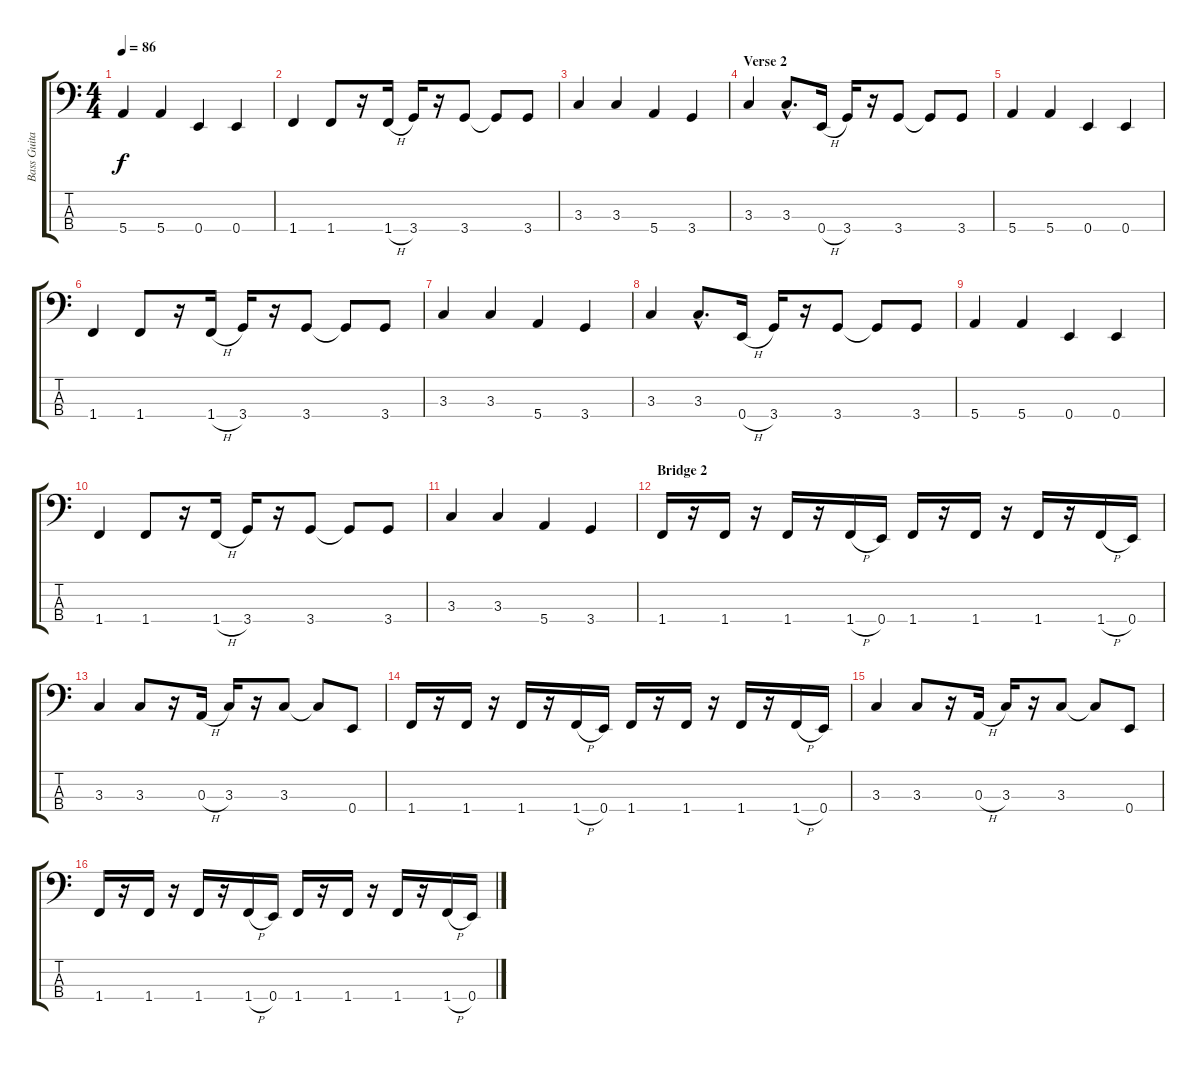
\track ("Bass Guitar" "Bass Guita") {instrument electricbasspick}
\staff {score tabs}
\tuning (G2 D2 A1 E1) {hide}
\ts (4 4)
\tempo 86
\clef f4
\ks c
5.4.4{dy f} 5.4.4 0.4.4 0.4.4 |
1.4.4 1.4.8 r.16 1.4{h}.16 3.4.16 r.16 3.4.8 3.4{t}.8 3.4.8 |
3.3.4 3.3.4 5.4.4 3.4.4 |
\section ("" "Verse 2")
3.3.4 3.3{hac}.8{d} 0.4{h}.16 3.4.16 r.16 3.4.8 3.4{t}.8 3.4.8 |
5.4.4 5.4.4 0.4.4 0.4.4 |
1.4.4 1.4.8 r.16 1.4{h}.16 3.4.16 r.16 3.4.8 3.4{t}.8 3.4.8 |
3.3.4 3.3.4 5.4.4 3.4.4 |
3.3.4 3.3{hac}.8{d} 0.4{h}.16 3.4.16 r.16 3.4.8 3.4{t}.8 3.4.8 |
5.4.4 5.4.4 0.4.4 0.4.4 |
1.4.4 1.4.8 r.16 1.4{h}.16 3.4.16 r.16 3.4.8 3.4{t}.8 3.4.8 |
3.3.4 3.3.4 5.4.4 3.4.4 |
\section ("" "Bridge 2")
1.4.16 r.16 1.4.16 r.16 1.4.16 r.16 1.4{h}.16 0.4.16 1.4.16 r.16 1.4.16 r.16 1.4.16 r.16 1.4{h}.16 0.4.16 |
3.3.4 3.3.8 r.16 0.3{h}.16 3.3.16 r.16 3.3.8 3.3{t}.8 0.4.8 |
1.4.16 r.16 1.4.16 r.16 1.4.16 r.16 1.4{h}.16 0.4.16 1.4.16 r.16 1.4.16 r.16 1.4.16 r.16 1.4{h}.16 0.4.16 |
3.3.4 3.3.8 r.16 0.3{h}.16 3.3.16 r.16 3.3.8 3.3{t}.8 0.4.8 |
1.4.16 r.16 1.4.16 r.16 1.4.16 r.16 1.4{h}.16 0.4.16 1.4.16 r.16 1.4.16 r.16 1.4.16 r.16 1.4{h}.16 0.4.16
